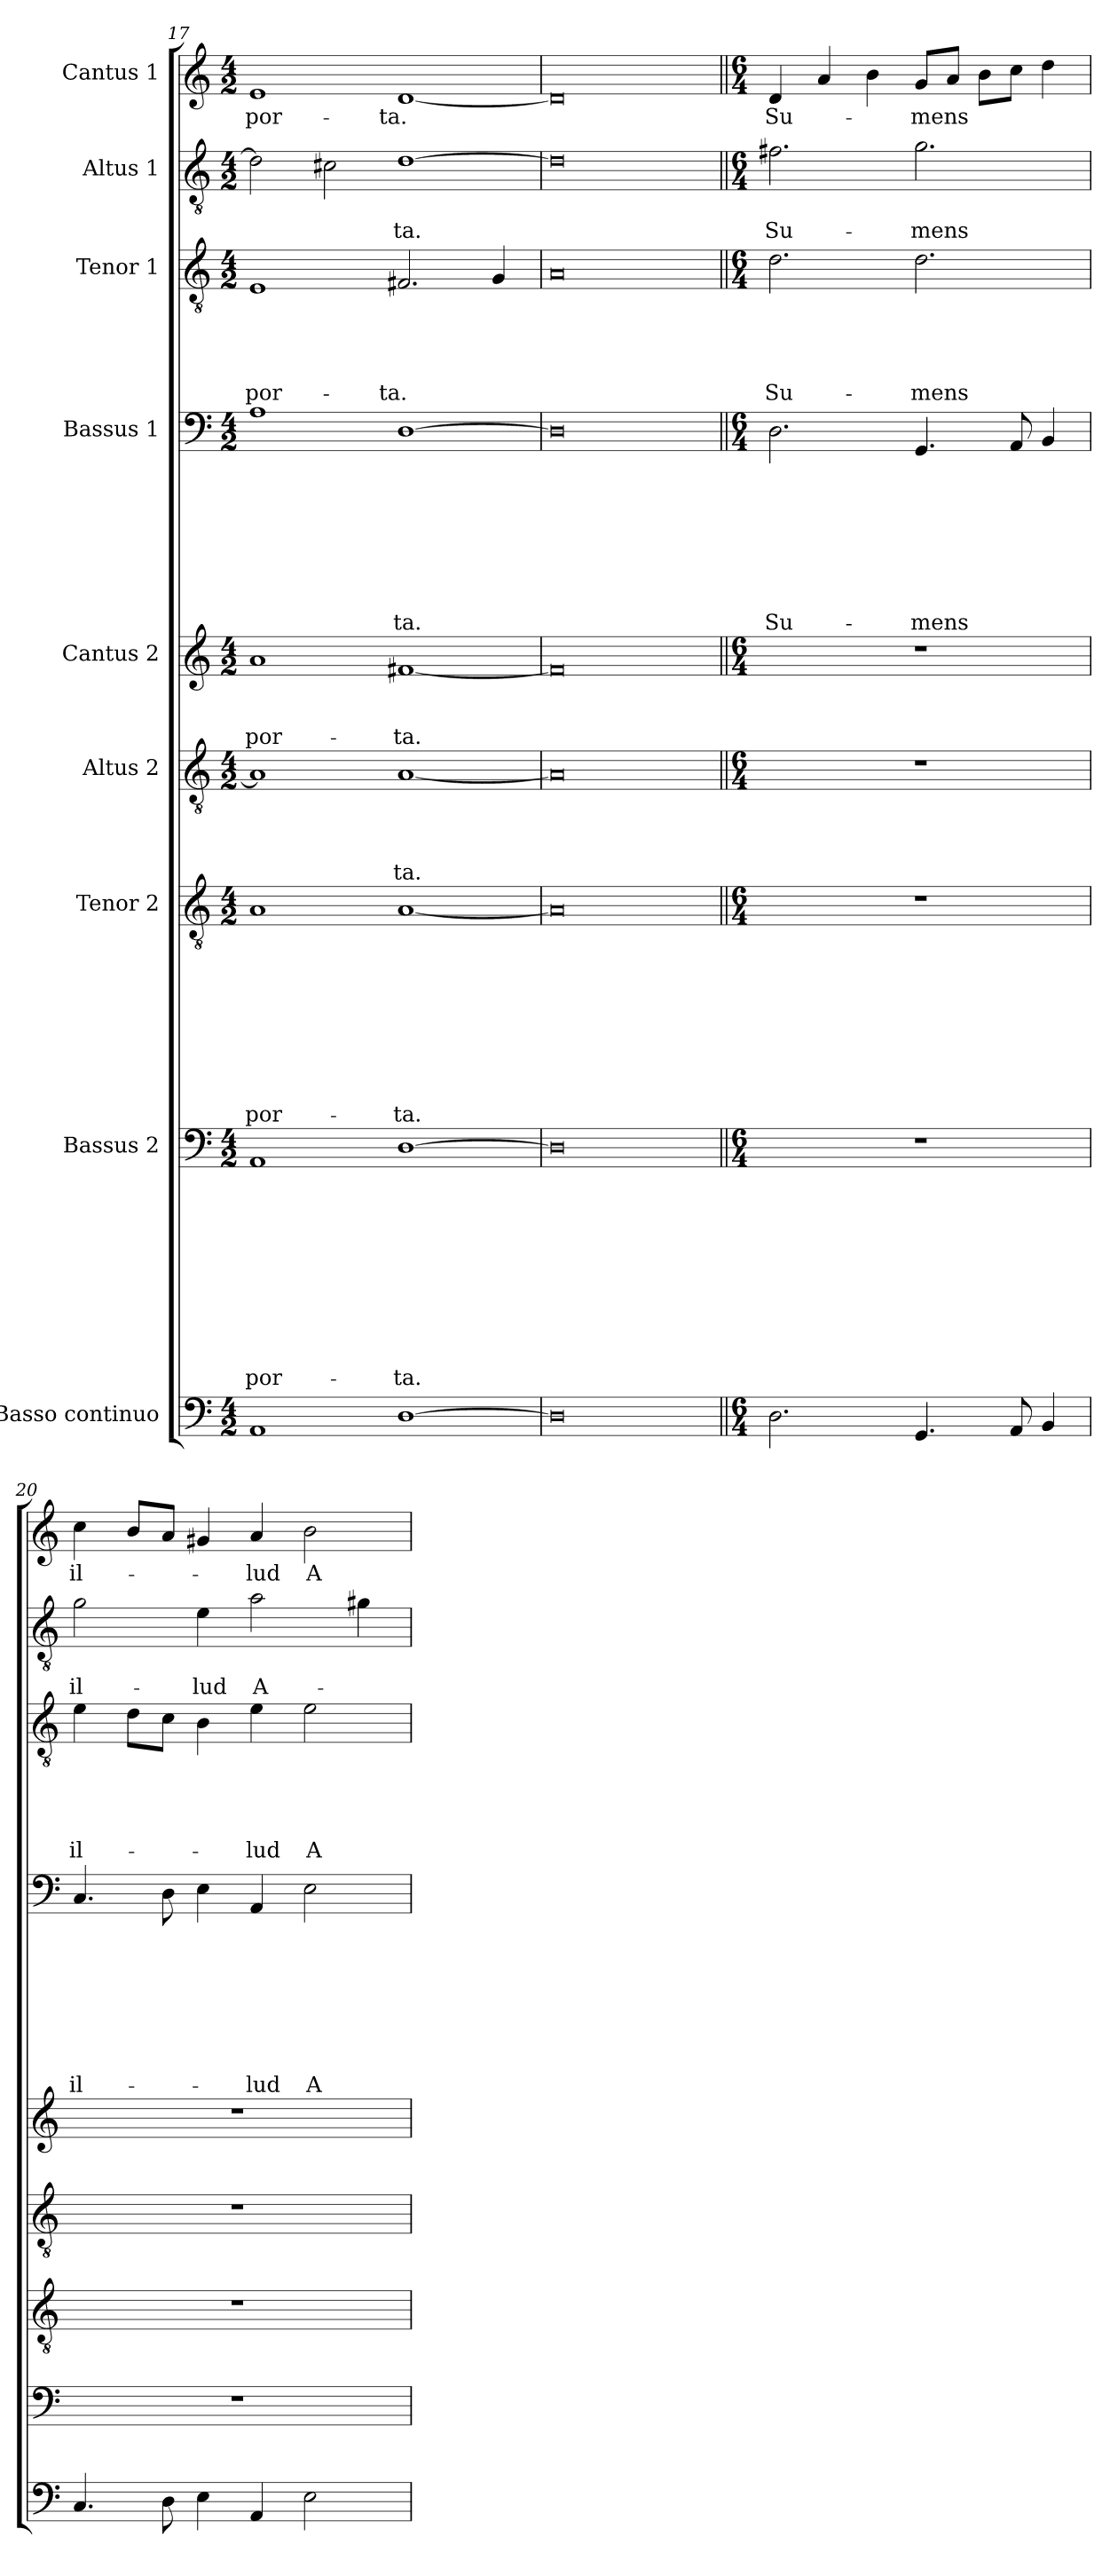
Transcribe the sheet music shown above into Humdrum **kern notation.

**kern	**kern	**text	**text	**text	**text	**text	**text	**text	**text	**text	**text	**kern	**text	**text	**text	**text	**text	**text	**text	**text	**text	**kern	**text	**text	**text	**text	**kern	**text	**text	**text	**kern	**text	**text	**text	**text	**text	**text	**text	**text	**kern	**text	**text	**text	**text	**text	**kern	**text	**text	**kern	**text
*part9	*part8	*part8	*part8	*part8	*part8	*part8	*part8	*part8	*part8	*part8	*part8	*part7	*part7	*part7	*part7	*part7	*part7	*part7	*part7	*part7	*part7	*part6	*part6	*part6	*part6	*part6	*part5	*part5	*part5	*part5	*part4	*part4	*part4	*part4	*part4	*part4	*part4	*part4	*part4	*part3	*part3	*part3	*part3	*part3	*part3	*part2	*part2	*part2	*part1	*part1
*staff9	*staff8	*staff8	*staff8	*staff8	*staff8	*staff8	*staff8	*staff8	*staff8	*staff8	*staff8	*staff7	*staff7	*staff7	*staff7	*staff7	*staff7	*staff7	*staff7	*staff7	*staff7	*staff6	*staff6	*staff6	*staff6	*staff6	*staff5	*staff5	*staff5	*staff5	*staff4	*staff4	*staff4	*staff4	*staff4	*staff4	*staff4	*staff4	*staff4	*staff3	*staff3	*staff3	*staff3	*staff3	*staff3	*staff2	*staff2	*staff2	*staff1	*staff1
*I"Basso continuo	*I"Bassus 2	*	*	*	*	*	*	*	*	*	*	*I"Tenor 2	*	*	*	*	*	*	*	*	*	*I"Altus 2	*	*	*	*	*I"Cantus 2	*	*	*	*I"Bassus 1	*	*	*	*	*	*	*	*	*I"Tenor 1	*	*	*	*	*	*I"Altus 1	*	*	*I"Cantus 1	*
*clefF4	*clefF4	*	*	*	*	*	*	*	*	*	*	*clefGv2	*	*	*	*	*	*	*	*	*	*clefGv2	*	*	*	*	*clefG2	*	*	*	*clefF4	*	*	*	*	*	*	*	*	*clefGv2	*	*	*	*	*	*clefGv2	*	*	*clefG2	*
*k[]	*k[]	*	*	*	*	*	*	*	*	*	*	*k[]	*	*	*	*	*	*	*	*	*	*k[]	*	*	*	*	*k[]	*	*	*	*k[]	*	*	*	*	*	*	*	*	*k[]	*	*	*	*	*	*k[]	*	*	*k[]	*
*C:	*C:	*	*	*	*	*	*	*	*	*	*	*C:	*	*	*	*	*	*	*	*	*	*C:	*	*	*	*	*C:	*	*	*	*C:	*	*	*	*	*	*	*	*	*C:	*	*	*	*	*	*C:	*	*	*C:	*
*M4/2	*M4/2	*	*	*	*	*	*	*	*	*	*	*M4/2	*	*	*	*	*	*	*	*	*	*M4/2	*	*	*	*	*M4/2	*	*	*	*M4/2	*	*	*	*	*	*	*	*	*M4/2	*	*	*	*	*	*M4/2	*	*	*M4/2	*
=17	=17	=17	=17	=17	=17	=17	=17	=17	=17	=17	=17	=17	=17	=17	=17	=17	=17	=17	=17	=17	=17	=17	=17	=17	=17	=17	=17	=17	=17	=17	=17	=17	=17	=17	=17	=17	=17	=17	=17	=17	=17	=17	=17	=17	=17	=17	=17	=17	=17	=17
!	!	!	!	!	!	!	!	!	!	!	!LO:LY:b	!	!	!	!	!	!	!	!	!	!LO:LY:b	!	!	!	!	!	!	!	!	!LO:LY:b	!	!	!	!	!	!	!	!	!	!	!	!	!	!	!LO:LY:b	!	!	!	!	!LO:LY:b
1AA	1AA	.	.	.	.	.	.	.	.	.	por-	1A	.	.	.	.	.	.	.	.	por-	1A]	.	.	.	.	1a	.	.	por-	1A	.	.	.	.	.	.	.	.	1E	.	.	.	.	por-	2d\]	.	.	1e	por-
.	.	.	.	.	.	.	.	.	.	.	.	.	.	.	.	.	.	.	.	.	.	.	.	.	.	.	.	.	.	.	.	.	.	.	.	.	.	.	.	.	.	.	.	.	.	2c#X\	.	.	.	.
!	!	!	!	!	!	!	!	!	!	!	!LO:LY:b	!	!	!	!	!	!	!	!	!	!LO:LY:b	!	!	!	!	!LO:LY:b	!	!	!	!LO:LY:b	!	!	!	!	!	!	!	!	!LO:LY:b	!	!	!	!	!	!LO:LY:b	!	!	!LO:LY:b	!	!LO:LY:b
[1D	[1D	.	.	.	.	.	.	.	.	.	-ta.	[1A	.	.	.	.	.	.	.	.	-ta.	[1A	.	.	.	-ta.	[1f#X	.	.	-ta.	[1D	.	.	.	.	.	.	.	-ta.	2.F#X/	.	.	.	.	-ta.	[1d	.	-ta.	[1d	-ta.
.	.	.	.	.	.	.	.	.	.	.	.	.	.	.	.	.	.	.	.	.	.	.	.	.	.	.	.	.	.	.	.	.	.	.	.	.	.	.	.	4G/	.	.	.	.	.	.	.	.	.	.
=18	=18	=18	=18	=18	=18	=18	=18	=18	=18	=18	=18	=18	=18	=18	=18	=18	=18	=18	=18	=18	=18	=18	=18	=18	=18	=18	=18	=18	=18	=18	=18	=18	=18	=18	=18	=18	=18	=18	=18	=18	=18	=18	=18	=18	=18	=18	=18	=18	=18	=18
0D]	0D]	.	.	.	.	.	.	.	.	.	.	0A]	.	.	.	.	.	.	.	.	.	0A]	.	.	.	.	0f#]	.	.	.	0D]	.	.	.	.	.	.	.	.	0A	.	.	.	.	.	0d]	.	.	0d]	.
=19||	=19||	=19||	=19||	=19||	=19||	=19||	=19||	=19||	=19||	=19||	=19||	=19||	=19||	=19||	=19||	=19||	=19||	=19||	=19||	=19||	=19||	=19||	=19||	=19||	=19||	=19||	=19||	=19||	=19||	=19||	=19||	=19||	=19||	=19||	=19||	=19||	=19||	=19||	=19||	=19||	=19||	=19||	=19||	=19||	=19||	=19||	=19||	=19||	=19||	=19||
*M6/4	*M6/4	*	*	*	*	*	*	*	*	*	*	*M6/4	*	*	*	*	*	*	*	*	*	*M6/4	*	*	*	*	*M6/4	*	*	*	*M6/4	*	*	*	*	*	*	*	*	*M6/4	*	*	*	*	*	*M6/4	*	*	*M6/4	*
!	!	!	!	!	!	!	!	!	!	!	!	!	!	!	!	!	!	!	!	!	!	!	!	!	!	!	!	!	!	!	!	!	!	!	!	!	!	!	!LO:LY:b	!	!	!	!	!	!LO:LY:b	!	!	!LO:LY:b	!	!LO:LY:b
2.D\	1.r	.	.	.	.	.	.	.	.	.	.	1.r	.	.	.	.	.	.	.	.	.	1.r	.	.	.	.	1.r	.	.	.	2.D\	.	.	.	.	.	.	.	Su-	2.d\	.	.	.	.	Su-	2.f#X\	.	Su-	4d/	Su-
.	.	.	.	.	.	.	.	.	.	.	.	.	.	.	.	.	.	.	.	.	.	.	.	.	.	.	.	.	.	.	.	.	.	.	.	.	.	.	.	.	.	.	.	.	.	.	.	.	4a/	.
.	.	.	.	.	.	.	.	.	.	.	.	.	.	.	.	.	.	.	.	.	.	.	.	.	.	.	.	.	.	.	.	.	.	.	.	.	.	.	.	.	.	.	.	.	.	.	.	.	4b\	.
!	!	!	!	!	!	!	!	!	!	!	!	!	!	!	!	!	!	!	!	!	!	!	!	!	!	!	!	!	!	!	!	!	!	!	!	!	!	!	!LO:LY:b	!	!	!	!	!	!LO:LY:b	!	!	!LO:LY:b	!	!LO:LY:b
4.GG/	.	.	.	.	.	.	.	.	.	.	.	.	.	.	.	.	.	.	.	.	.	.	.	.	.	.	.	.	.	.	4.GG/	.	.	.	.	.	.	.	-mens	2.d\	.	.	.	.	-mens	2.g\	.	-mens	8g/L	-mens
.	.	.	.	.	.	.	.	.	.	.	.	.	.	.	.	.	.	.	.	.	.	.	.	.	.	.	.	.	.	.	.	.	.	.	.	.	.	.	.	.	.	.	.	.	.	.	.	.	8a/J	.
.	.	.	.	.	.	.	.	.	.	.	.	.	.	.	.	.	.	.	.	.	.	.	.	.	.	.	.	.	.	.	.	.	.	.	.	.	.	.	.	.	.	.	.	.	.	.	.	.	8b\L	.
8AA/	.	.	.	.	.	.	.	.	.	.	.	.	.	.	.	.	.	.	.	.	.	.	.	.	.	.	.	.	.	.	8AA/	.	.	.	.	.	.	.	.	.	.	.	.	.	.	.	.	.	8cc\J	.
4BB/	.	.	.	.	.	.	.	.	.	.	.	.	.	.	.	.	.	.	.	.	.	.	.	.	.	.	.	.	.	.	4BB/	.	.	.	.	.	.	.	.	.	.	.	.	.	.	.	.	.	4dd\	.
=20	=20	=20	=20	=20	=20	=20	=20	=20	=20	=20	=20	=20	=20	=20	=20	=20	=20	=20	=20	=20	=20	=20	=20	=20	=20	=20	=20	=20	=20	=20	=20	=20	=20	=20	=20	=20	=20	=20	=20	=20	=20	=20	=20	=20	=20	=20	=20	=20	=20	=20
!	!	!	!	!	!	!	!	!	!	!	!	!	!	!	!	!	!	!	!	!	!	!	!	!	!	!	!	!	!	!	!	!	!	!	!	!	!	!	!LO:LY:b	!	!	!	!	!	!LO:LY:b	!	!	!LO:LY:b	!	!LO:LY:b
4.C/	1.r	.	.	.	.	.	.	.	.	.	.	1.r	.	.	.	.	.	.	.	.	.	1.r	.	.	.	.	1.r	.	.	.	4.C/	.	.	.	.	.	.	.	il-	4e\	.	.	.	.	il-	2g\	.	il-	4cc\	il-
.	.	.	.	.	.	.	.	.	.	.	.	.	.	.	.	.	.	.	.	.	.	.	.	.	.	.	.	.	.	.	.	.	.	.	.	.	.	.	.	8d\L	.	.	.	.	.	.	.	.	8b/L	.
8D\	.	.	.	.	.	.	.	.	.	.	.	.	.	.	.	.	.	.	.	.	.	.	.	.	.	.	.	.	.	.	8D\	.	.	.	.	.	.	.	.	8c\J	.	.	.	.	.	.	.	.	8a/J	.
!	!	!	!	!	!	!	!	!	!	!	!	!	!	!	!	!	!	!	!	!	!	!	!	!	!	!	!	!	!	!	!	!	!	!	!	!	!	!	!	!	!	!	!	!	!	!	!	!LO:LY:b	!	!
4E\	.	.	.	.	.	.	.	.	.	.	.	.	.	.	.	.	.	.	.	.	.	.	.	.	.	.	.	.	.	.	4E\	.	.	.	.	.	.	.	.	4B\	.	.	.	.	.	4e\	.	-lud	4g#X/	.
!	!	!	!	!	!	!	!	!	!	!	!	!	!	!	!	!	!	!	!	!	!	!	!	!	!	!	!	!	!	!	!	!	!	!	!	!	!	!	!LO:LY:b	!	!	!	!	!	!LO:LY:b	!	!	!LO:LY:b	!	!LO:LY:b
4AA/	.	.	.	.	.	.	.	.	.	.	.	.	.	.	.	.	.	.	.	.	.	.	.	.	.	.	.	.	.	.	4AA/	.	.	.	.	.	.	.	-lud	4e\	.	.	.	.	-lud	2a\	.	A-	4a/	-lud
!	!	!	!	!	!	!	!	!	!	!	!	!	!	!	!	!	!	!	!	!	!	!	!	!	!	!	!	!	!	!	!	!	!	!	!	!	!	!	!LO:LY:b	!	!	!	!	!	!LO:LY:b	!	!	!	!	!LO:LY:b
2E\	.	.	.	.	.	.	.	.	.	.	.	.	.	.	.	.	.	.	.	.	.	.	.	.	.	.	.	.	.	.	2E\	.	.	.	.	.	.	.	A-	2e\	.	.	.	.	A-	.	.	.	2b\	A-
.	.	.	.	.	.	.	.	.	.	.	.	.	.	.	.	.	.	.	.	.	.	.	.	.	.	.	.	.	.	.	.	.	.	.	.	.	.	.	.	.	.	.	.	.	.	4g#X\	.	.	.	.
=	=	=	=	=	=	=	=	=	=	=	=	=	=	=	=	=	=	=	=	=	=	=	=	=	=	=	=	=	=	=	=	=	=	=	=	=	=	=	=	=	=	=	=	=	=	=	=	=	=	=
*-	*-	*-	*-	*-	*-	*-	*-	*-	*-	*-	*-	*-	*-	*-	*-	*-	*-	*-	*-	*-	*-	*-	*-	*-	*-	*-	*-	*-	*-	*-	*-	*-	*-	*-	*-	*-	*-	*-	*-	*-	*-	*-	*-	*-	*-	*-	*-	*-	*-	*-
